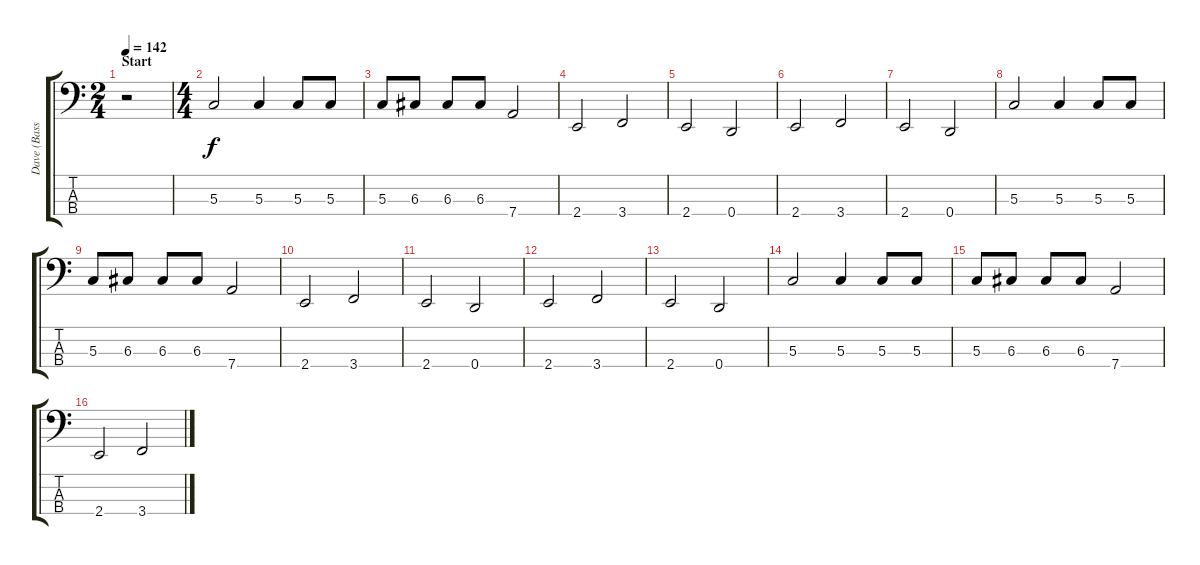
\track ("Dave (Bass)" "Dave (Bass") {instrument electricbassfinger}
\staff {score tabs}
\tuning (F2 C2 G1 D1) {hide}
\ts (2 4)
\section ("" "Start")
\tempo 142
\clef f4
\ks c
r.2{dy f volume 16 balance 8 instrument electricbassfinger} |
\ts (4 4)
5.3.2 5.3.4 5.3.8 5.3.8 |
5.3.8 6.3.8 6.3.8 6.3.8 7.4.2 |
2.4.2 3.4.2 |
2.4.2 0.4.2 |
2.4.2 3.4.2 |
2.4.2 0.4.2 |
5.3.2 5.3.4 5.3.8 5.3.8 |
5.3.8 6.3.8 6.3.8 6.3.8 7.4.2 |
2.4.2 3.4.2 |
2.4.2 0.4.2 |
2.4.2 3.4.2 |
2.4.2 0.4.2 |
5.3.2 5.3.4 5.3.8 5.3.8 |
5.3.8 6.3.8 6.3.8 6.3.8 7.4.2 |
2.4.2 3.4.2
